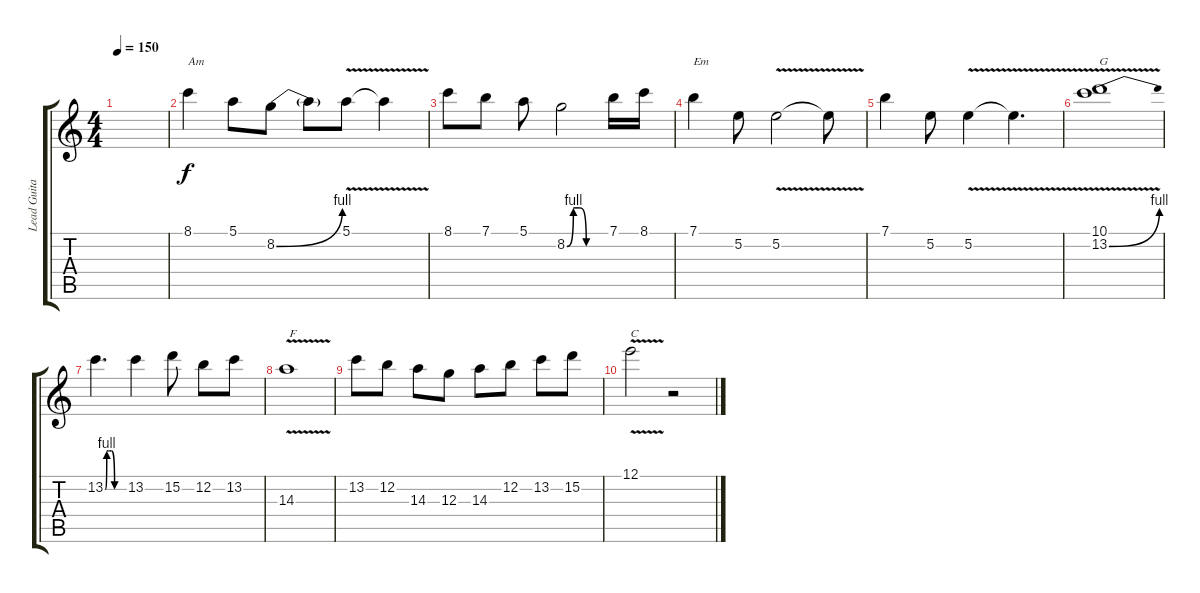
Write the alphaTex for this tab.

\track ("Lead Guitar" "Lead Guita") {instrument distortionguitar}
\staff {score tabs}
\tuning (E4 B3 G3 D3 A2 E2) {hide}
\ts (4 4)
\tempo 150
\clef g2
\ks c
|
8.1.4{txt "Am"} 5.1.8 8.2{be (bend 0 0 60 4)}.8 8.2{t}.8 5.1{v}.8 5.1{t}.4 |
8.1.8 7.1.8 5.1.8 8.2{be (custom 0 0 10 4 20 4 30 0 60 0)}.2 7.1.16 8.1.16 |
7.1.4{txt "Em"} 5.2.8 5.2{v}.2 5.2{t}.8 |
7.1.4 5.2.8 5.2{v}.4 5.2{t}.4{d} |
(10.1 13.2{be (bend 0 0 60 4) v}).1{txt "G"} |
13.2{be (custom 0 0 5 4 10 4 15 4 20 4 30 0 60 0)}.4{d} 13.2.4 15.2.8 12.2.8 13.2.8 |
14.3{v}.1{txt " F"} |
13.2.8 12.2.8 14.3.8 12.3.8 14.3.8 12.2.8 13.2.8 15.2.8 |
12.1{v}.2{txt "C"} r.2
